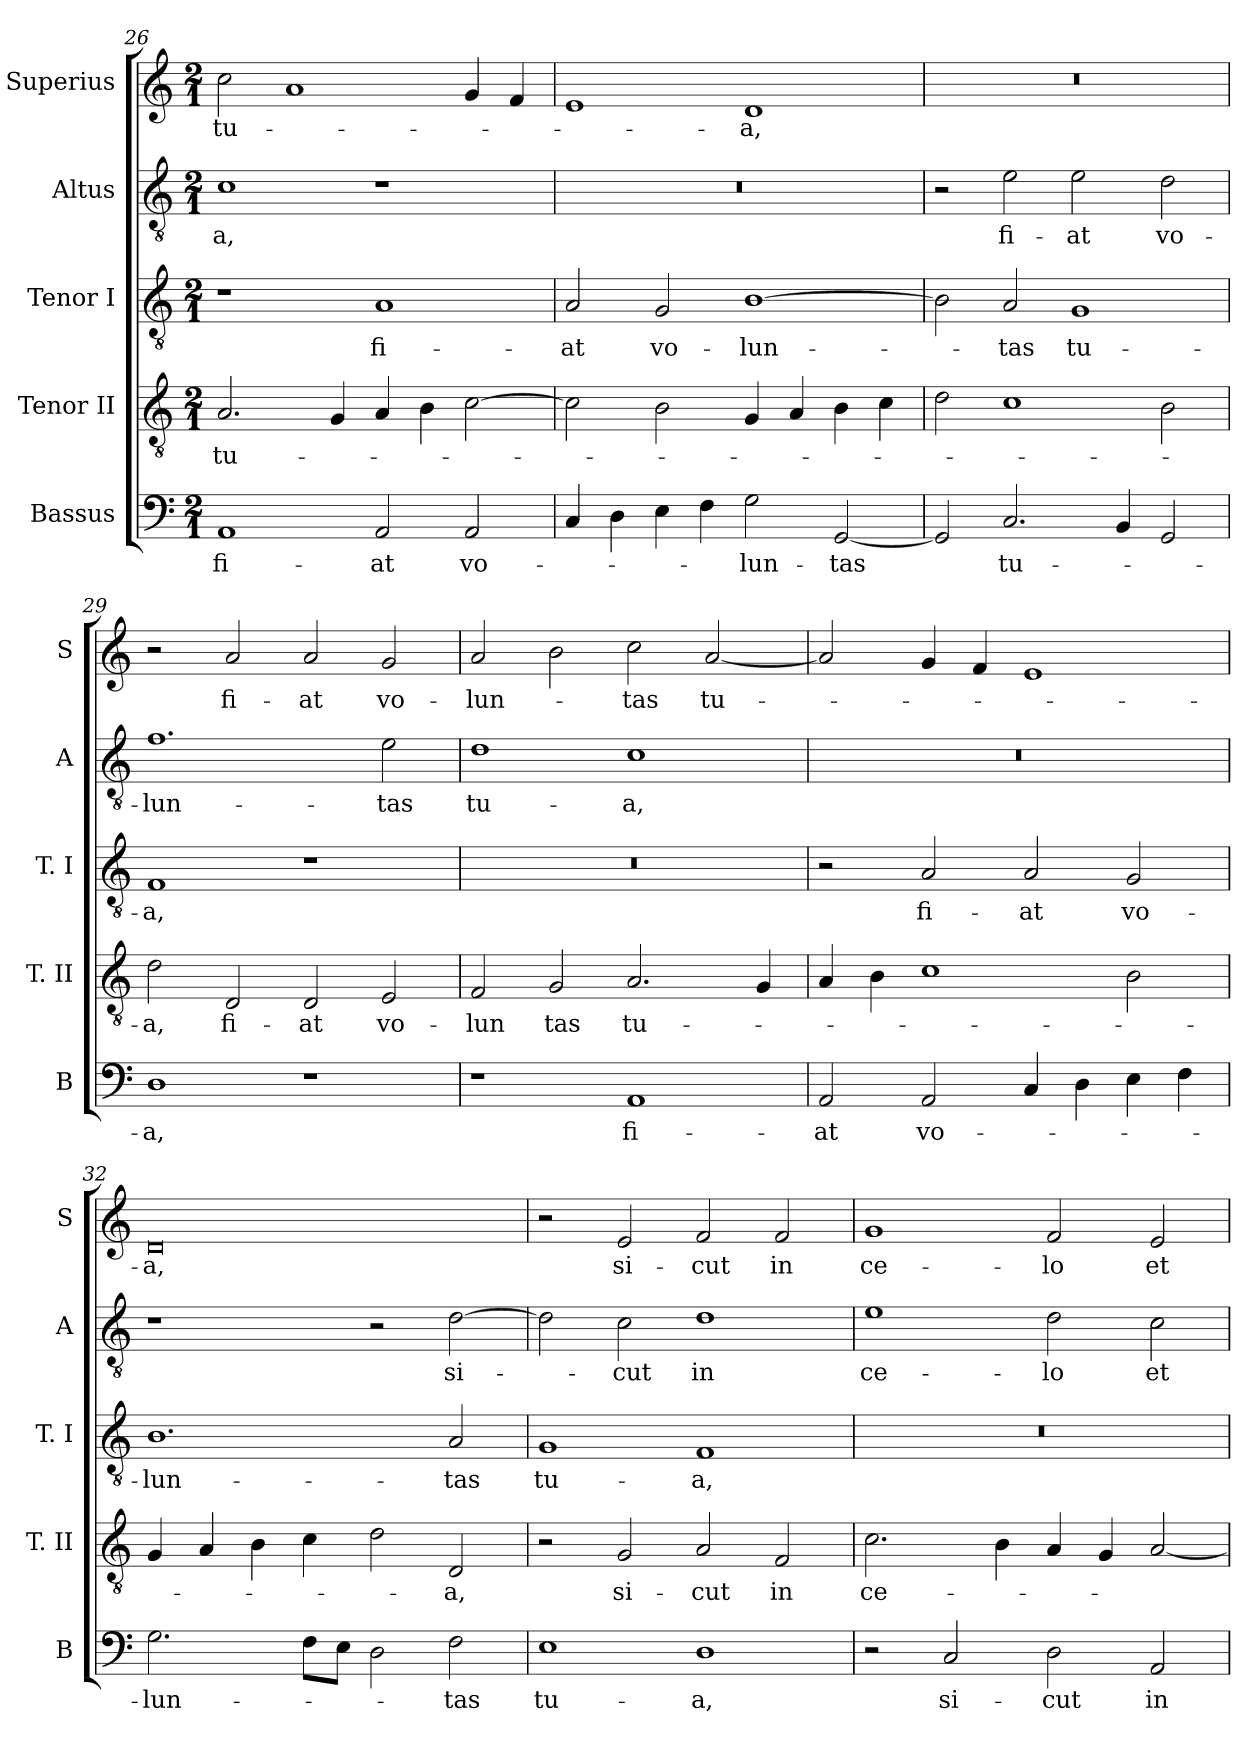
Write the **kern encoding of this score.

**kern	**text	**kern	**text	**kern	**text	**kern	**text	**kern	**text
*part5	*part5	*part4	*part4	*part3	*part3	*part2	*part2	*part1	*part1
*staff5	*staff5	*staff4	*staff4	*staff3	*staff3	*staff2	*staff2	*staff1	*staff1
*I"Bassus	*	*I"Tenor II	*	*I"Tenor I	*	*I"Altus	*	*I"Superius	*
*I'B	*	*I'T. II	*	*I'T. I	*	*I'A	*	*I'S	*
*clefF4	*	*clefGv2	*	*clefGv2	*	*clefGv2	*	*clefG2	*
*k[]	*	*k[]	*	*k[]	*	*k[]	*	*k[]	*
*C:	*	*C:	*	*C:	*	*C:	*	*C:	*
*M2/1	*	*M2/1	*	*M2/1	*	*M2/1	*	*M2/1	*
=26	=26	=26	=26	=26	=26	=26	=26	=26	=26
1AA	fi-	2.A	tu-	1r	.	1c	-a,	2cc	tu-
.	.	.	.	.	.	.	.	1a	.
.	.	4G	.	.	.	.	.	.	.
2AA	-at	4A	.	1A	fi-	1r	.	.	.
.	.	4B	.	.	.	.	.	.	.
2AA	vo-	[2c	.	.	.	.	.	4g	.
.	.	.	.	.	.	.	.	4f	.
=27	=27	=27	=27	=27	=27	=27	=27	=27	=27
4C	.	2c]	.	2A	-at	0r	.	1e	.
4D	.	.	.	.	.	.	.	.	.
4E	.	2B	.	2G	vo-	.	.	.	.
4F	.	.	.	.	.	.	.	.	.
2G	-lun-	4G	.	[1B	-lun-	.	.	1d	-a,
.	.	4A	.	.	.	.	.	.	.
[2GG	-tas	4B	.	.	.	.	.	.	.
.	.	4c	.	.	.	.	.	.	.
=28	=28	=28	=28	=28	=28	=28	=28	=28	=28
2GG]	.	2d	.	2B]	.	2r	.	0r	.
2.C	tu-	1c	.	2A	-tas	2e	fi-	.	.
.	.	.	.	1G	tu-	2e	-at	.	.
4BB	.	.	.	.	.	.	.	.	.
2GG	.	2B	.	.	.	2d	vo-	.	.
=29	=29	=29	=29	=29	=29	=29	=29	=29	=29
1D	-a,	2d	-a,	1F	-a,	1.f	-lun-	2r	.
.	.	2D	fi-	.	.	.	.	2a	fi-
1r	.	2D	-at	1r	.	.	.	2a	-at
.	.	2E	vo-	.	.	2e	-tas	2g	vo-
=30	=30	=30	=30	=30	=30	=30	=30	=30	=30
1r	.	2F	-lun	0r	.	1d	tu-	2a	-lun-
.	.	2G	tas	.	.	.	.	2b	.
1AA	fi-	2.A	tu-	.	.	1c	-a,	2cc	-tas
.	.	.	.	.	.	.	.	[2a	tu-
.	.	4G	.	.	.	.	.	.	.
=31	=31	=31	=31	=31	=31	=31	=31	=31	=31
2AA	-at	4A	.	2r	.	0r	.	2a]	.
.	.	4B	.	.	.	.	.	.	.
2AA	vo-	1c	.	2A	fi-	.	.	4g	.
.	.	.	.	.	.	.	.	4f	.
4C	.	.	.	2A	-at	.	.	1e	.
4D	.	.	.	.	.	.	.	.	.
4E	.	2B	.	2G	vo-	.	.	.	.
4F	.	.	.	.	.	.	.	.	.
=32	=32	=32	=32	=32	=32	=32	=32	=32	=32
2.G	-lun-	4G	.	1.B	-lun-	1r	.	0d	-a,
.	.	4A	.	.	.	.	.	.	.
.	.	4B	.	.	.	.	.	.	.
8FL	.	4c	.	.	.	.	.	.	.
8EJ	.	.	.	.	.	.	.	.	.
2D	.	2d	.	.	.	2r	.	.	.
2F	-tas	2D	-a,	2A	-tas	[2d	si-	.	.
=33	=33	=33	=33	=33	=33	=33	=33	=33	=33
1E	tu-	2r	.	1G	tu-	2d]	.	2r	.
.	.	2G	si-	.	.	2c	-cut	2e	si-
1D	-a,	2A	-cut	1F	-a,	1d	in	2f	-cut
.	.	2F	in	.	.	.	.	2f	in
=34	=34	=34	=34	=34	=34	=34	=34	=34	=34
2r	.	2.c	ce-	0r	.	1e	ce-	1g	ce-
2C	si-	.	.	.	.	.	.	.	.
.	.	4B	.	.	.	.	.	.	.
2D	-cut	4A	.	.	.	2d	-lo	2f	-lo
.	.	4G	.	.	.	.	.	.	.
2AA	in	[2A	.	.	.	2c	et	2e	et
=	=	=	=	=	=	=	=	=	=
*-	*-	*-	*-	*-	*-	*-	*-	*-	*-
